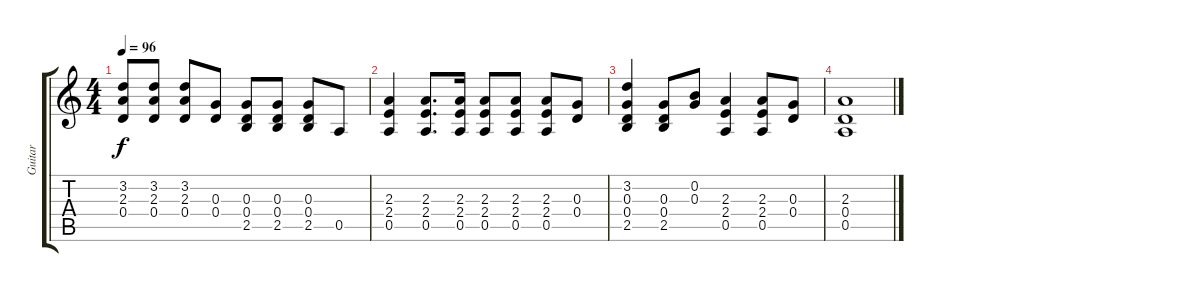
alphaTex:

\track ("Guitar" "Guitar") {instrument distortionguitar}
\staff {score tabs}
\tuning (E4 B3 G3 D3 A2 E2) {hide}
\ts (4 4)
\tempo 96
\clef g2
\ks c
(3.2 2.3 0.4).8{dy f} (3.2 2.3 0.4).8 (3.2 2.3 0.4).8 (0.3 0.4).8 (0.3 0.4 2.5).8 (0.3 0.4 2.5).8 (0.3 0.4 2.5).8 0.5.8 |
(2.3 2.4 0.5).4 (2.3 2.4 0.5).8{d} (2.3 2.4 0.5).16 (2.3 2.4 0.5).8 (2.3 2.4 0.5).8 (2.3 2.4 0.5).8 (0.3 0.4).8 |
(3.2 0.3 0.4 2.5).4 (0.3 0.4 2.5).8 (0.2 0.3).8 (2.3 2.4 0.5).4 (2.3 2.4 0.5).8 (0.3 0.4).8 |
(2.3 0.4 0.5).1
